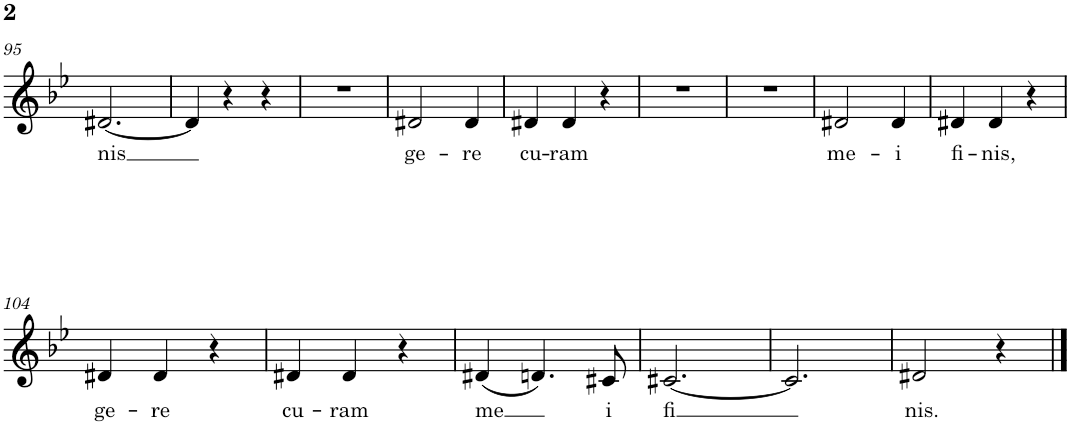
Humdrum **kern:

**kern	**text
*part1	*part1
*staff1	*staff1
*I"Piano	*
*I'Pno.	*
!!LO:PB:g=z
*clefG2	*
*k[b-e-]	*
*M3/4	*
=95	=95
!	!LO:LY:b
[2.d#X/	nis
=96	=96
4d#/]	.
4r	.
4r	.
=97	=97
2.r	.
=98	=98
!	!LO:LY:b
2d#X/	ge-
!	!LO:LY:b
4d#/	-re
=99	=99
!	!LO:LY:b
4d#X/	cu-
!	!LO:LY:b
4d#/	-ram
4r	.
=100	=100
2.r	.
=101	=101
2.r	.
=102	=102
!	!LO:LY:b
2d#X/	me-
!	!LO:LY:b
4d#/	-i
=103	=103
!	!LO:LY:b
4d#X/	fi-
!	!LO:LY:b
4d#/	-nis,
4r	.
!!LO:LB:g=z
=104	=104
!	!LO:LY:b
4d#X/	ge-
!	!LO:LY:b
4d#/	-re
4r	.
=105	=105
!	!LO:LY:b
4d#X/	cu-
!	!LO:LY:b
4d#/	-ram
4r	.
=106	=106
!	!LO:LY:b
(4d#X/	-me
4.dn/)	.
!	!LO:LY:b
8c#X/	i
=107	=107
!	!LO:LY:b
[2.c#X/	fi
=108	=108
2.c#/]	.
=109	=109
!	!LO:LY:b
2d#X/	nis.
4r	.
==	==
*-	*-
